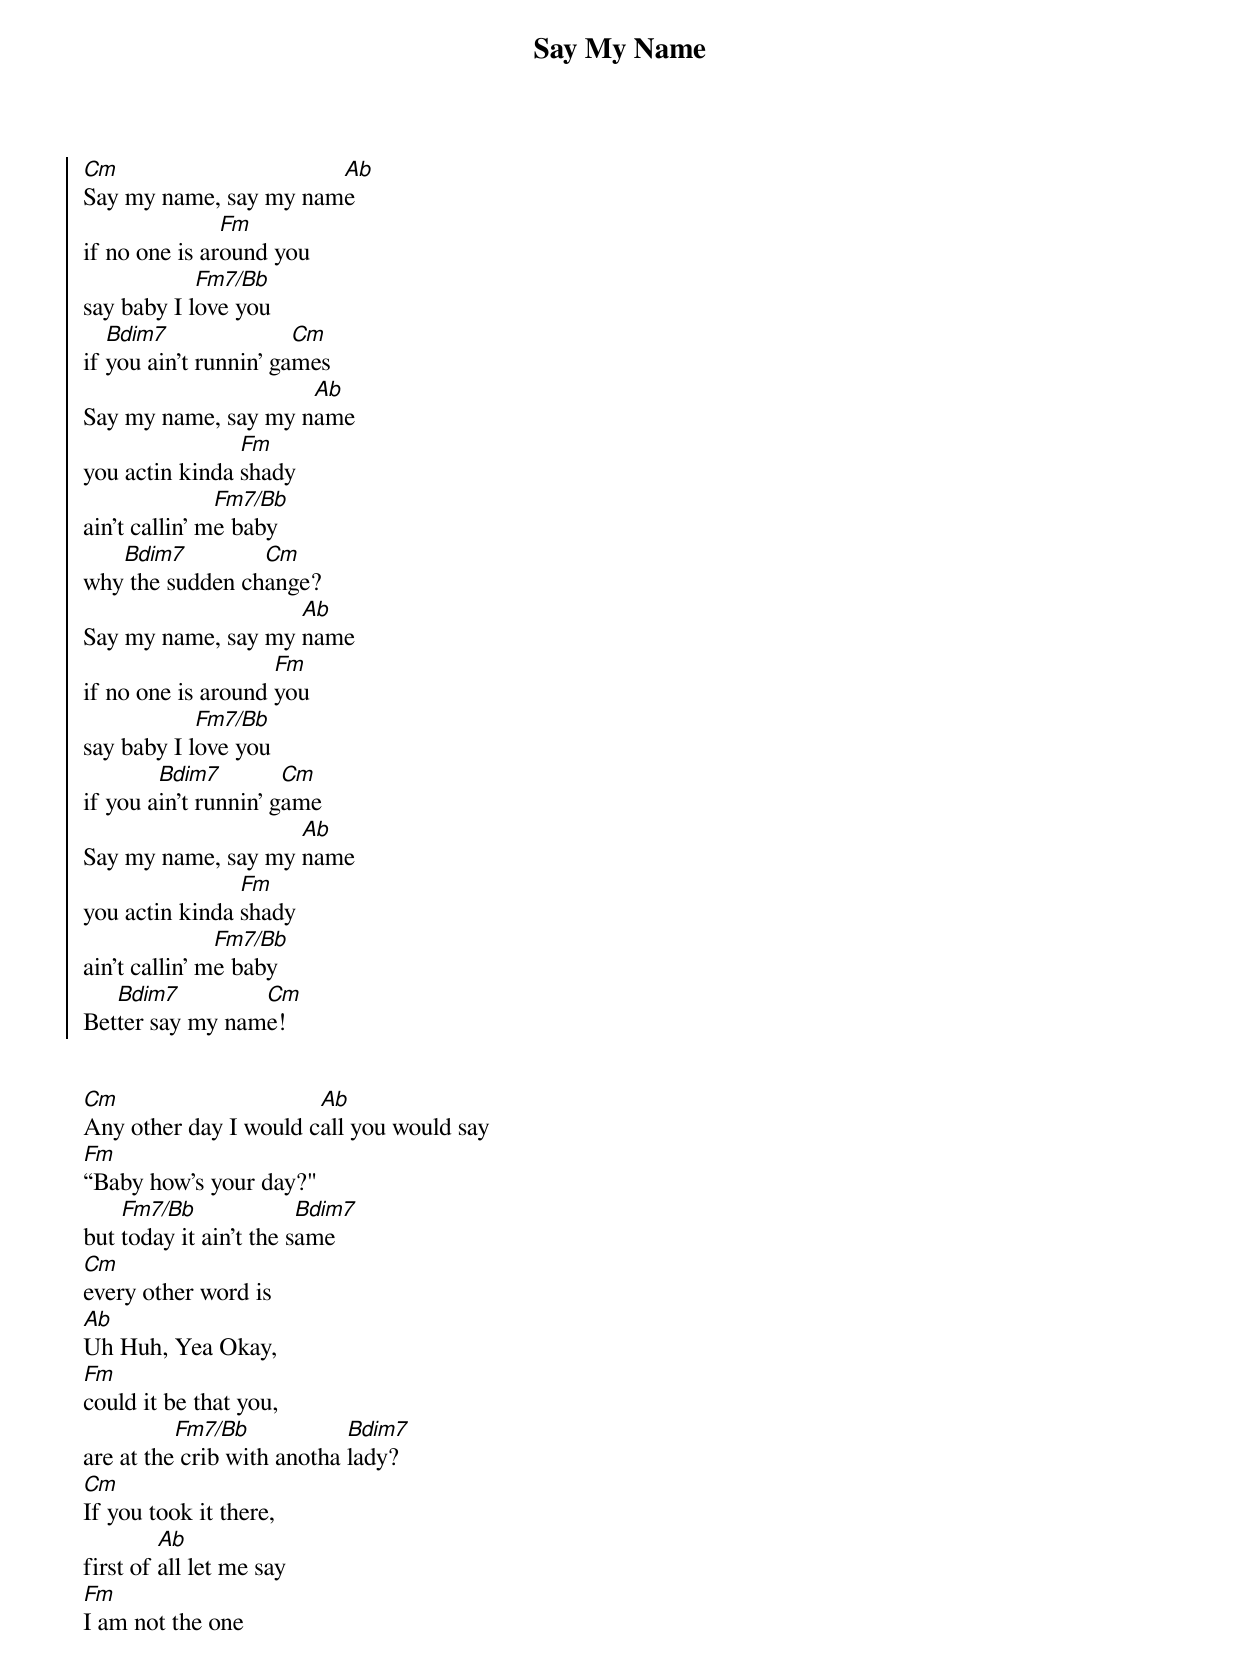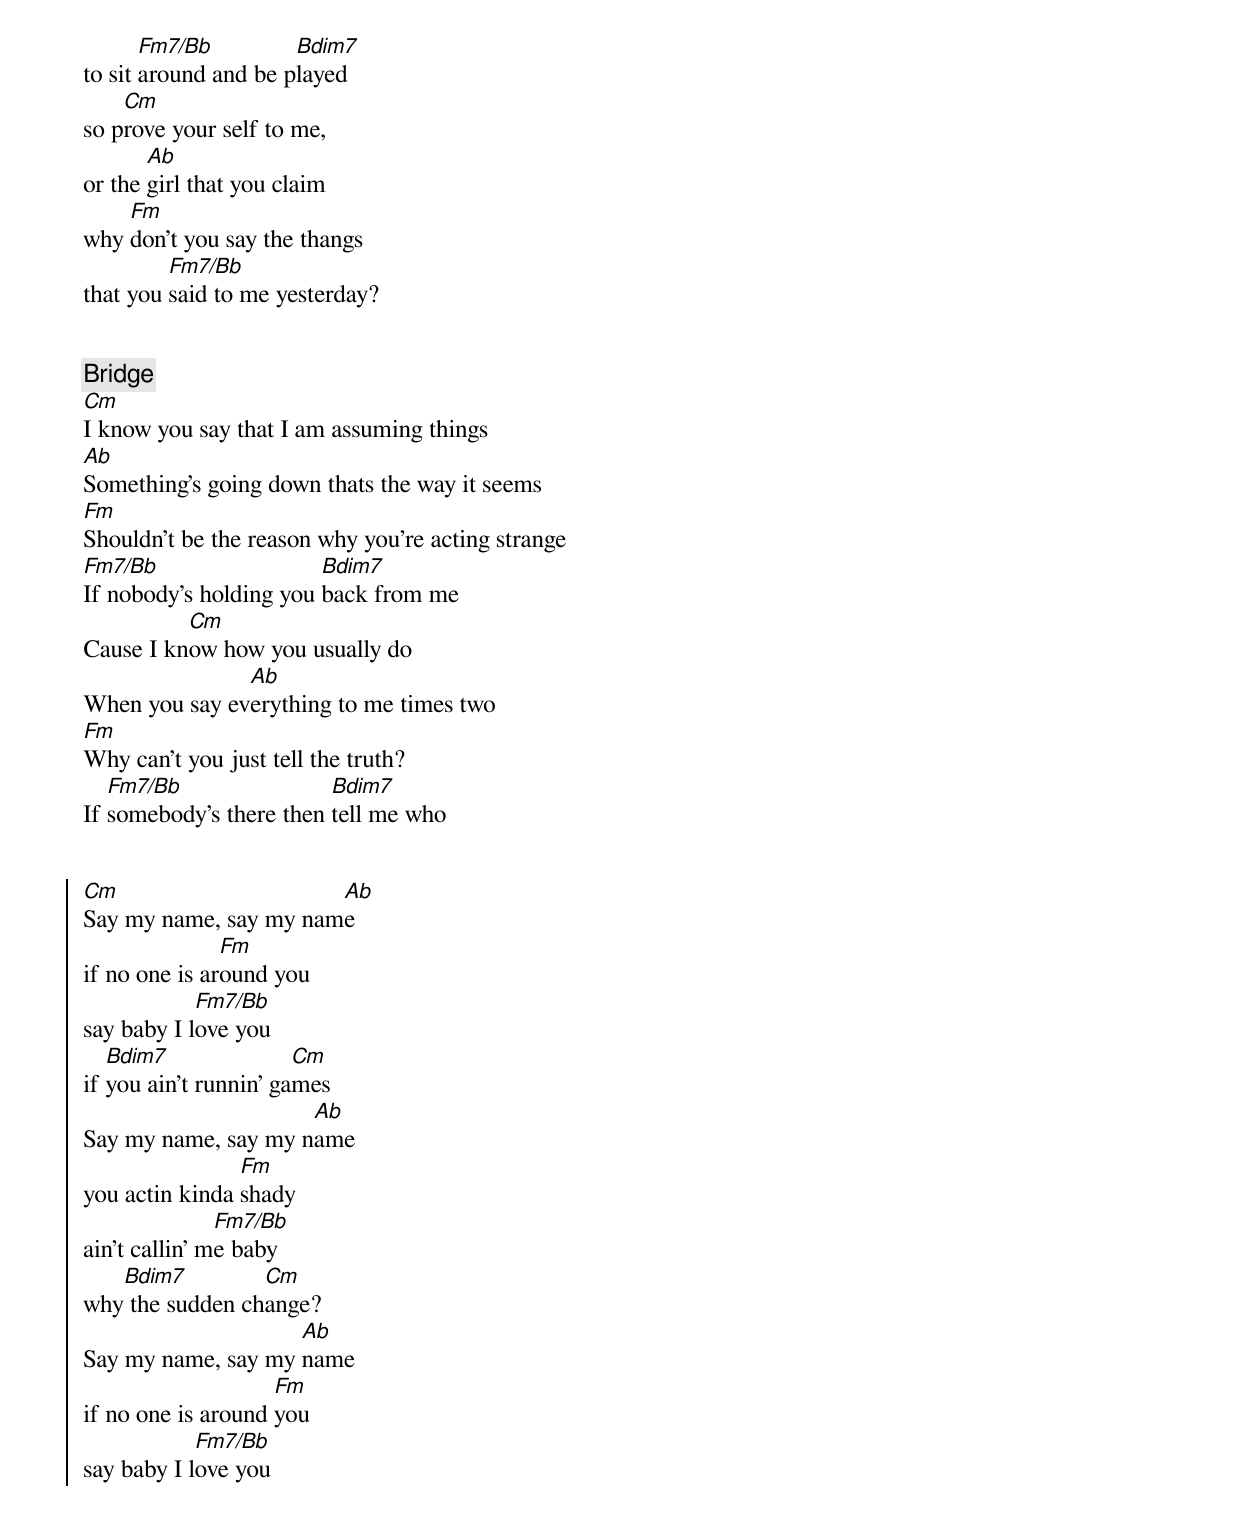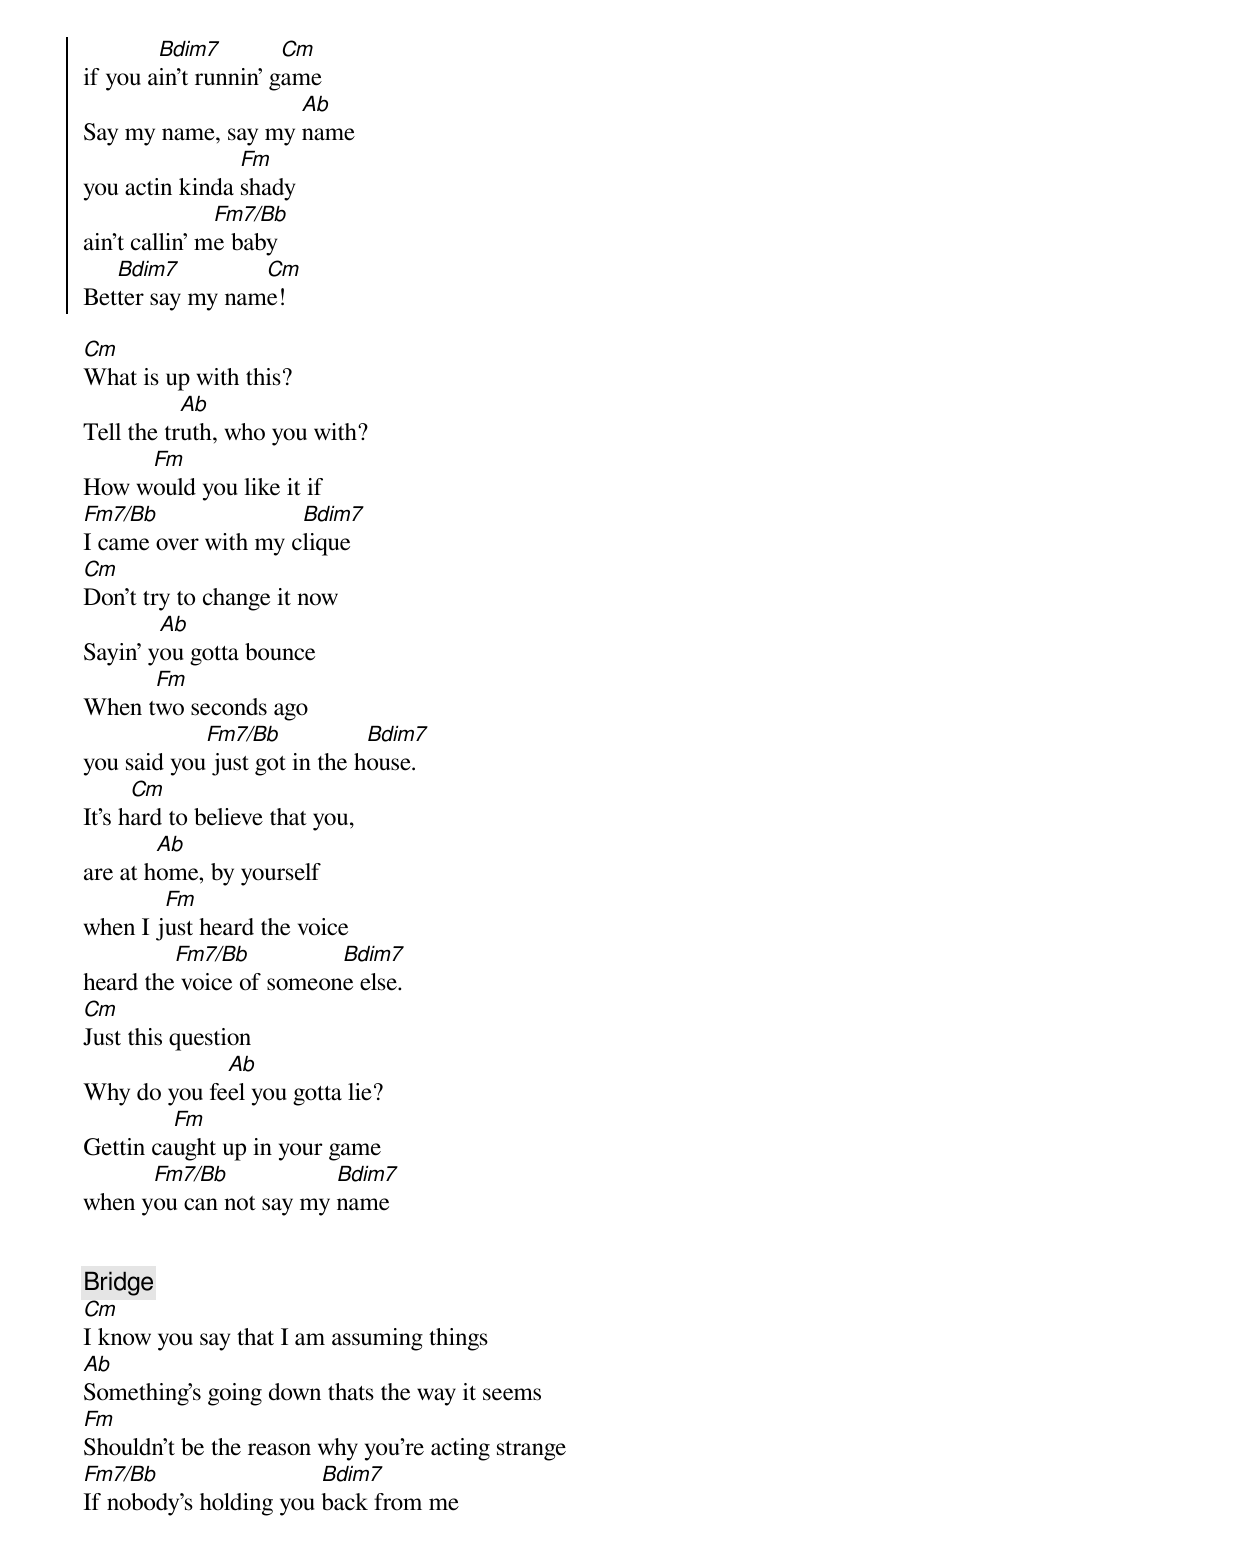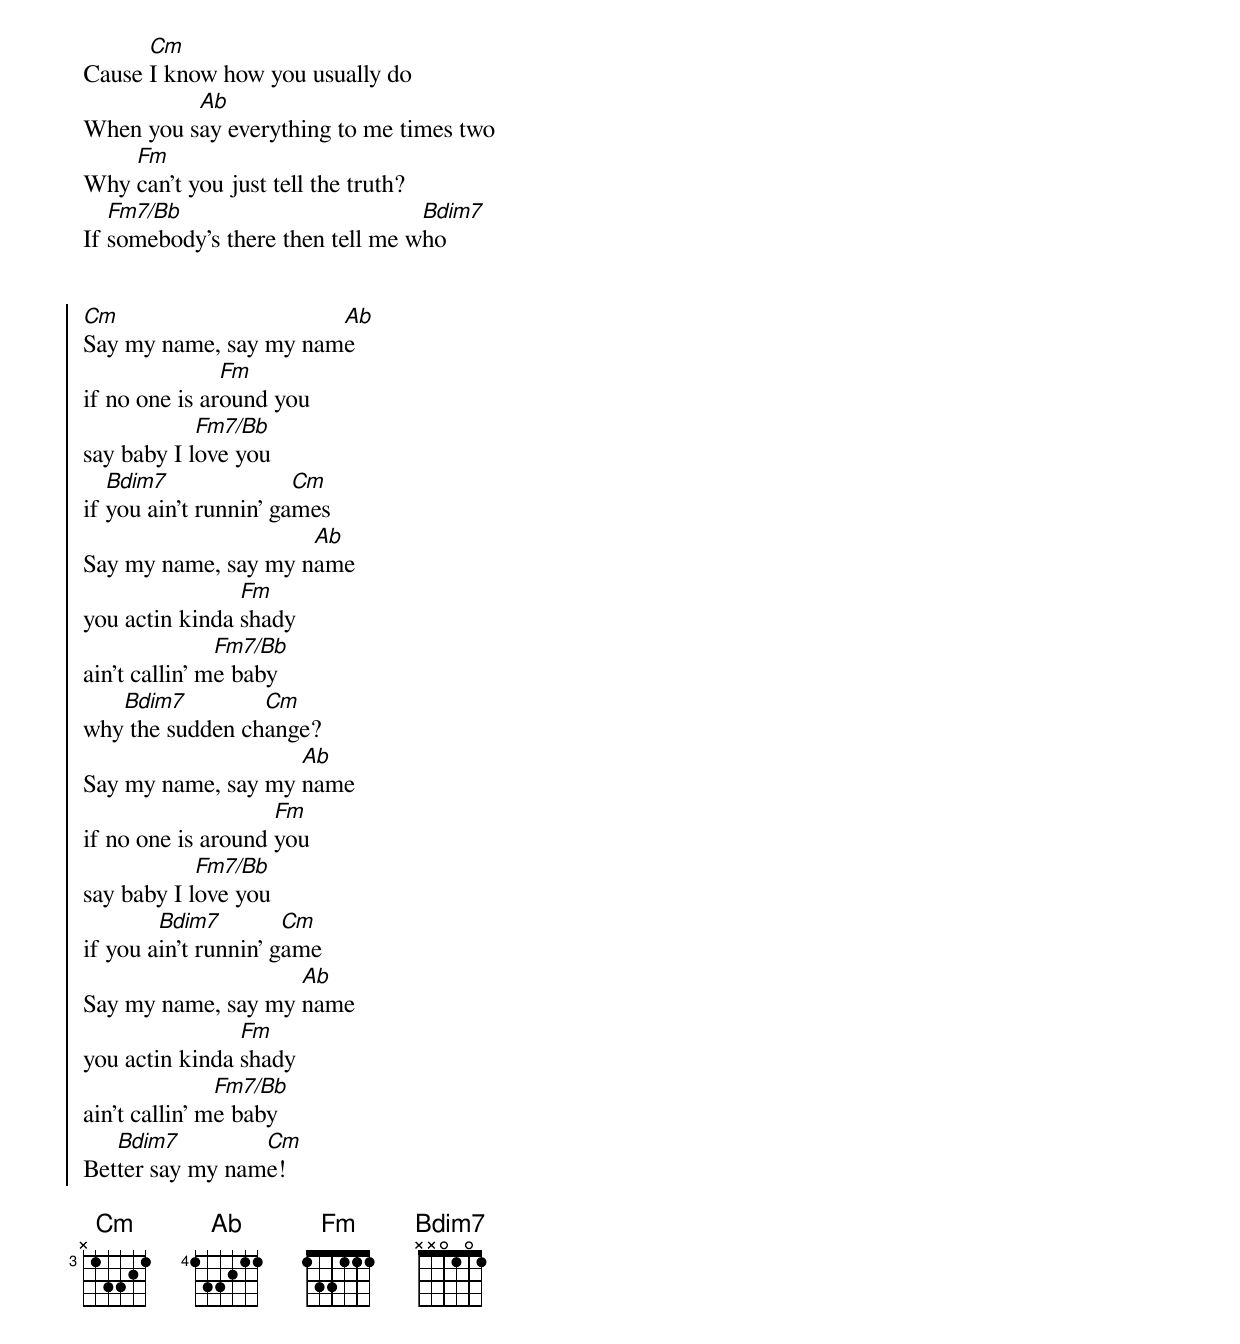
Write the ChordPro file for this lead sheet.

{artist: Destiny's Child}
{title: Say My Name}

{start_of_chorus}
[Cm]Say my name, say my nam[Ab]e
if no one is ar[Fm]ound you
say baby I l[Fm7/Bb]ove you
if [Bdim7]you ain’t runnin’ ga[Cm]mes
Say my name, say my n[Ab]ame
you actin kinda [Fm]shady
ain't callin' m[Fm7/Bb]e baby
why[Bdim7] the sudden ch[Cm]ange?
Say my name, say my [Ab]name
if no one is around [Fm]you
say baby I l[Fm7/Bb]ove you
if you a[Bdim7]in't runnin' g[Cm]ame
Say my name, say my [Ab]name
you actin kinda [Fm]shady
ain't callin' m[Fm7/Bb]e baby
Bet[Bdim7]ter say my nam[Cm]e!
{end_of_chorus}


{start_of_verse}
[Cm]Any other day I would c[Ab]all you would say
[Fm]“Baby how's your day?"
but [Fm7/Bb]today it ain't the s[Bdim7]ame
[Cm]every other word is
[Ab]Uh Huh, Yea Okay,
[Fm]could it be that you,
are at the[Fm7/Bb] crib with anotha [Bdim7]lady?
[Cm]If you took it there,
first of [Ab]all let me say
[Fm]I am not the one
to sit [Fm7/Bb]around and be p[Bdim7]layed
so p[Cm]rove your self to me,
or the [Ab]girl that you claim
why [Fm]don't you say the thangs
that you [Fm7/Bb]said to me yesterday?
{end_of_verse}


{comment: Bridge}
[Cm]I know you say that I am assuming things
[Ab]Something's going down thats the way it seems
[Fm]Shouldn't be the reason why you're acting strange
[Fm7/Bb]If nobody's holding you [Bdim7]back from me
Cause I kn[Cm]ow how you usually do
When you say ev[Ab]erything to me times two
[Fm]Why can't you just tell the truth?
If [Fm7/Bb]somebody's there then [Bdim7]tell me who


{start_of_chorus}
[Cm]Say my name, say my nam[Ab]e
if no one is ar[Fm]ound you
say baby I l[Fm7/Bb]ove you
if [Bdim7]you ain’t runnin’ ga[Cm]mes
Say my name, say my n[Ab]ame
you actin kinda [Fm]shady
ain't callin' m[Fm7/Bb]e baby
why[Bdim7] the sudden ch[Cm]ange?
Say my name, say my [Ab]name
if no one is around [Fm]you
say baby I l[Fm7/Bb]ove you
if you a[Bdim7]in't runnin' g[Cm]ame
Say my name, say my [Ab]name
you actin kinda [Fm]shady
ain't callin' m[Fm7/Bb]e baby
Bet[Bdim7]ter say my nam[Cm]e!
{end_of_chorus}

{start_of_verse}
[Cm]What is up with this?
Tell the tr[Ab]uth, who you with?
How w[Fm]ould you like it if
[Fm7/Bb]I came over with my c[Bdim7]lique
[Cm]Don't try to change it now
Sayin’ y[Ab]ou gotta bounce
When t[Fm]wo seconds ago
you said you[Fm7/Bb] just got in the h[Bdim7]ouse.
It's h[Cm]ard to believe that you,
are at h[Ab]ome, by yourself
when I j[Fm]ust heard the voice
heard the[Fm7/Bb] voice of someon[Bdim7]e else.
[Cm]Just this question
Why do you fe[Ab]el you gotta lie?
Gettin ca[Fm]ught up in your game
when y[Fm7/Bb]ou can not say my [Bdim7]name
{end_of_verse}


{comment: Bridge}
[Cm]I know you say that I am assuming things
[Ab]Something's going down thats the way it seems
[Fm]Shouldn't be the reason why you're acting strange
[Fm7/Bb]If nobody's holding you [Bdim7]back from me
Cause [Cm]I know how you usually do
When you s[Ab]ay everything to me times two
Why [Fm]can't you just tell the truth?
If [Fm7/Bb]somebody's there then tell me w[Bdim7]ho


{start_of_chorus}
[Cm]Say my name, say my nam[Ab]e
if no one is ar[Fm]ound you
say baby I l[Fm7/Bb]ove you
if [Bdim7]you ain’t runnin’ ga[Cm]mes
Say my name, say my n[Ab]ame
you actin kinda [Fm]shady
ain't callin' m[Fm7/Bb]e baby
why[Bdim7] the sudden ch[Cm]ange?
Say my name, say my [Ab]name
if no one is around [Fm]you
say baby I l[Fm7/Bb]ove you
if you a[Bdim7]in't runnin' g[Cm]ame
Say my name, say my [Ab]name
you actin kinda [Fm]shady
ain't callin' m[Fm7/Bb]e baby
Bet[Bdim7]ter say my nam[Cm]e!

{end_of_chorus}
